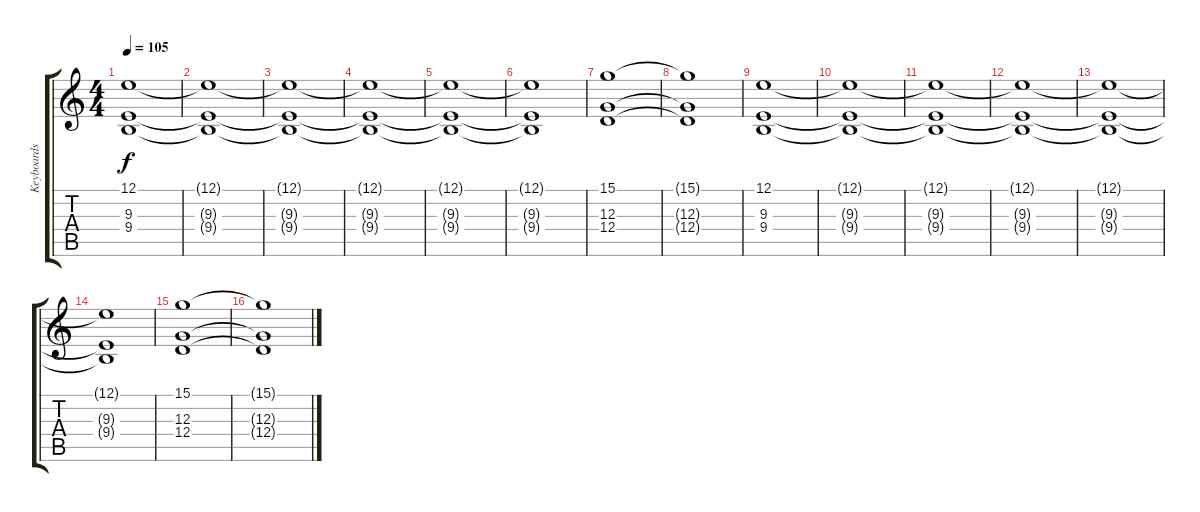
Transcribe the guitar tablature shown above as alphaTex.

\track ("Keyboards" "Keyboards") {instrument stringensemble2}
\staff {score tabs}
\tuning (E4 B3 G3 D3 A2 E2) {hide}
\ts (4 4)
\tempo 105
\clef g2
\ks c
(12.1 9.3 9.4).1{dy f} |
(12.1{t} 9.3{t} 9.4{t}).1 |
(12.1{t} 9.3{t} 9.4{t}).1 |
(12.1{t} 9.3{t} 9.4{t}).1 |
(12.1{t} 9.3{t} 9.4{t}).1 |
(12.1{t} 9.3{t} 9.4{t}).1 |
(15.1 12.3 12.4).1 |
(15.1{t} 12.3{t} 12.4{t}).1 |
(12.1 9.3 9.4).1 |
(12.1{t} 9.3{t} 9.4{t}).1 |
(12.1{t} 9.3{t} 9.4{t}).1 |
(12.1{t} 9.3{t} 9.4{t}).1 |
(12.1{t} 9.3{t} 9.4{t}).1 |
(12.1{t} 9.3{t} 9.4{t}).1 |
(15.1 12.3 12.4).1 |
(15.1{t} 12.3{t} 12.4{t}).1
